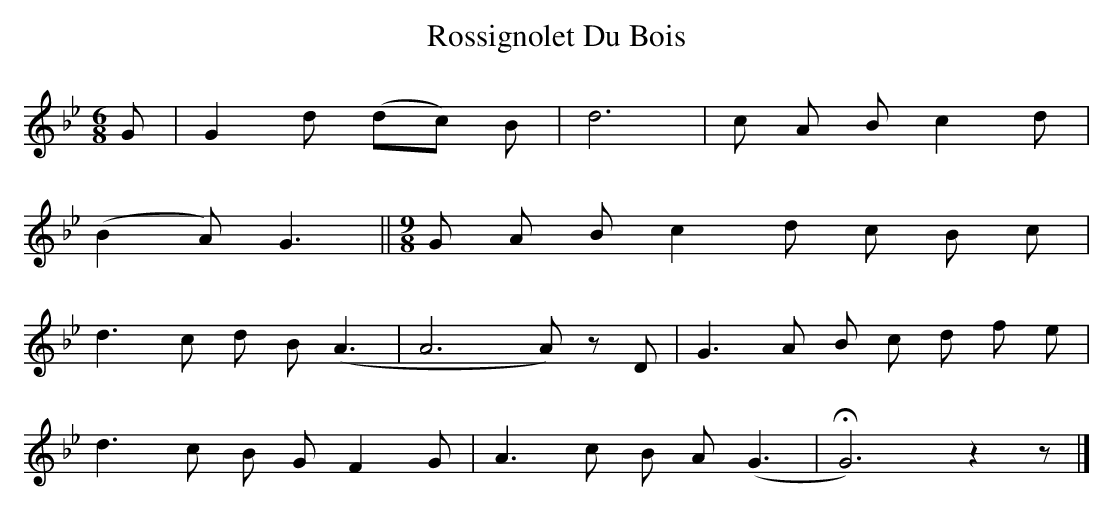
X:1
T:Rossignolet Du Bois
M:6/8
L:1/8
K:Gm
G | G2 d (dc) B | d6 | c A B c2 d |
(B2A) G3 ||[M:9/8] G A B c2 d c B c |
d3 c d B (A3 | A6 A) z D | G3 A B c d f e |
d3 c B G F2 G | A3 c B A (G3 | !fermata!G6) z2 z |]
